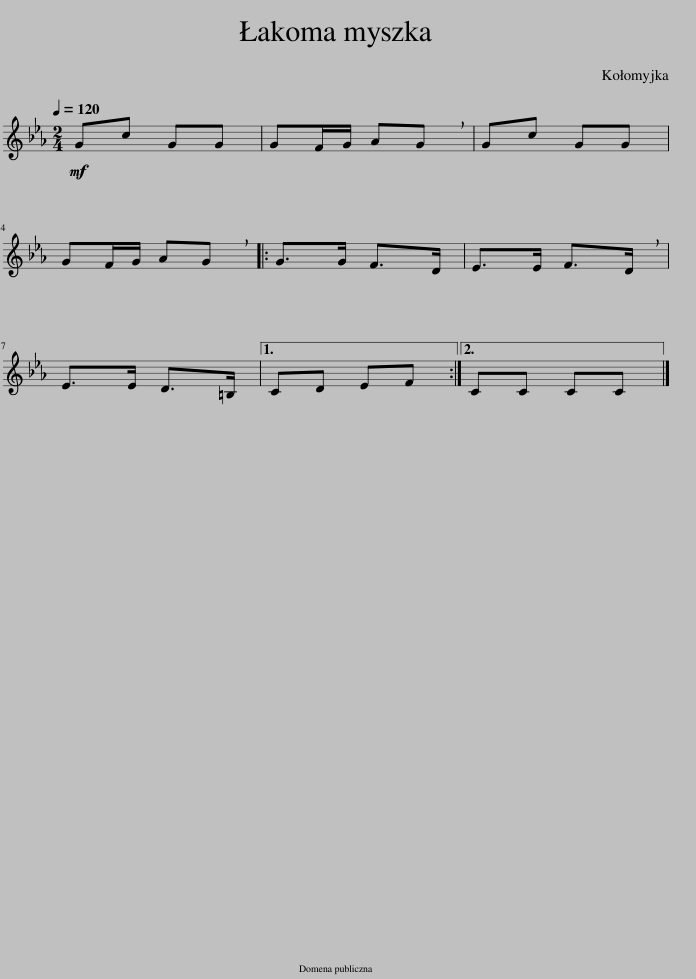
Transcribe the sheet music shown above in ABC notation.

X:1
L:1/8
Q:1/4=120
M:2/4
I:linebreak $
K:Eb
V:1 treble
V:1
!mf! Gc GG | GF/G/ A!breath!G | Gc GG |$ GF/G/ A!breath!G |: G>G F>D | %5
 E>E F>!breath!D |$ E>E D>=B, |1 CD EF :|2 CC CC |] %9
